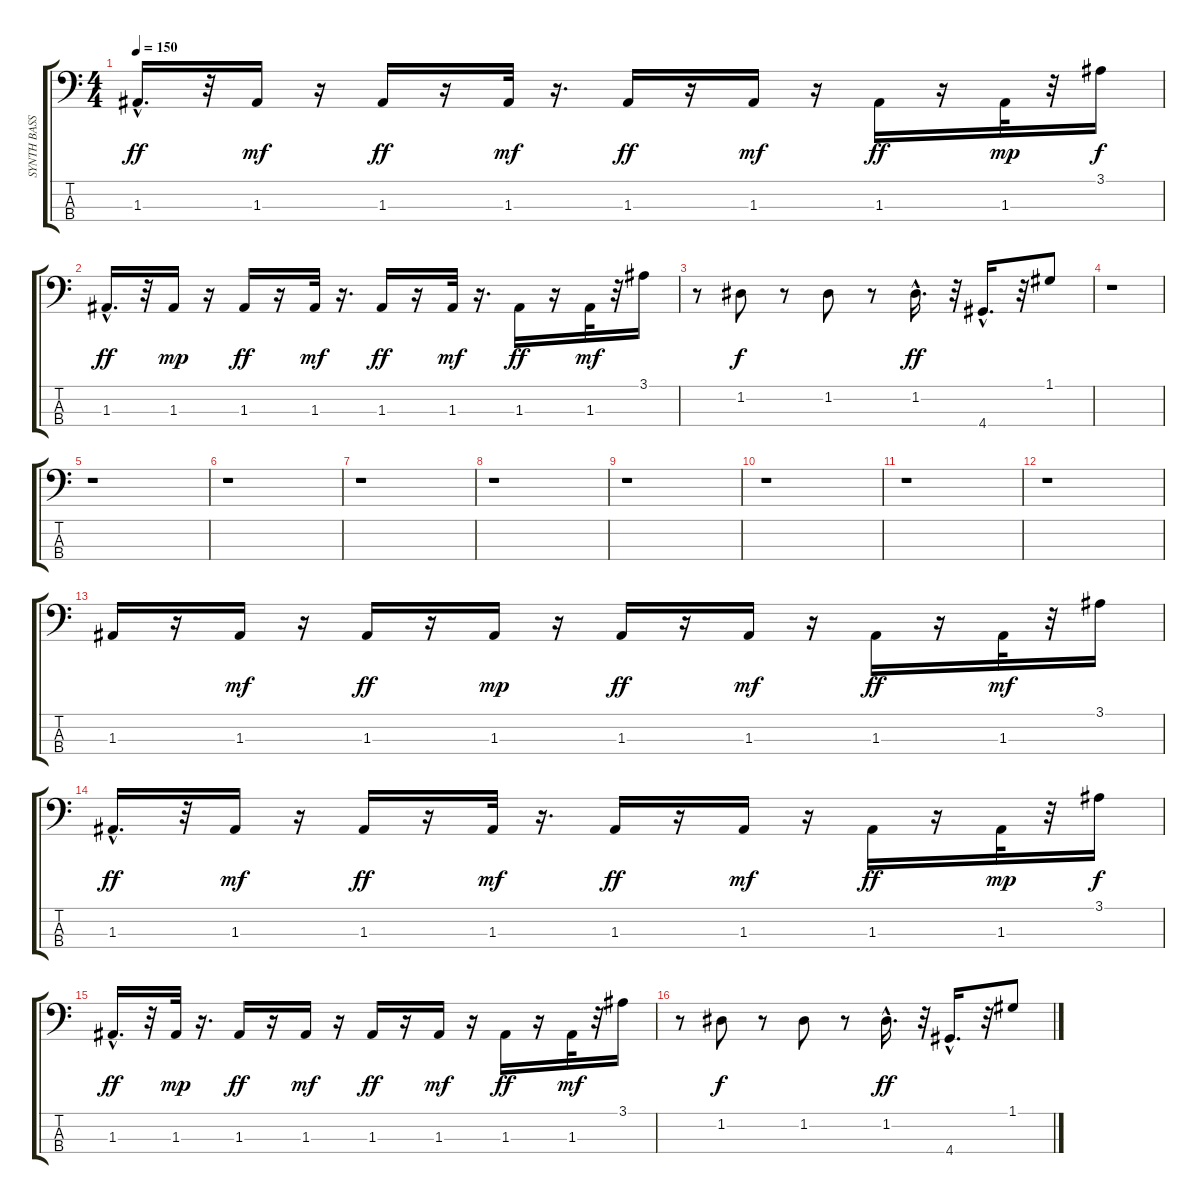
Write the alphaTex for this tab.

\track ("SYNTH BASS" "SYNTH BASS") {instrument synthbass1}
\staff {score tabs}
\tuning (G2 D2 A1 E1) {hide}
\ts (4 4)
\tempo 150
\clef f4
\ks c
1.3{hac}.16{d dy ff} r.32 1.3.16{dy mf} r.16 1.3.16{dy ff} r.16 1.3.32{dy mf} r.16{d} 1.3.16{dy ff} r.16 1.3.16{dy mf} r.16 1.3.16{dy ff} r.16 1.3.32{dy mp} r.32 3.1.16{dy f} |
1.3{hac}.16{d dy ff} r.32 1.3.16{dy mp} r.16 1.3.16{dy ff} r.16 1.3.32{dy mf} r.16{d} 1.3.16{dy ff} r.16 1.3.32{dy mf} r.16{d} 1.3.16{dy ff} r.16 1.3.32{dy mf} r.32 3.1.16 |
r.8 1.2.8{dy f} r.8 1.2.8 r.8 1.2{hac}.16{d dy ff} r.32 4.4{hac}.16{d} r.32 1.1.8 |
r.1 |
r.1 |
r.1 |
r.1 |
r.1 |
r.1 |
r.1 |
r.1 |
r.1 |
1.3.16 r.16 1.3.16{dy mf} r.16 1.3.16{dy ff} r.16 1.3.16{dy mp} r.16 1.3.16{dy ff} r.16 1.3.16{dy mf} r.16 1.3.16{dy ff} r.16 1.3.32{dy mf} r.32 3.1.16 |
1.3{hac}.16{d dy ff} r.32 1.3.16{dy mf} r.16 1.3.16{dy ff} r.16 1.3.32{dy mf} r.16{d} 1.3.16{dy ff} r.16 1.3.16{dy mf} r.16 1.3.16{dy ff} r.16 1.3.32{dy mp} r.32 3.1.16{dy f} |
1.3{hac}.16{d dy ff} r.32 1.3.32{dy mp} r.16{d} 1.3.16{dy ff} r.16 1.3.16{dy mf} r.16 1.3.16{dy ff} r.16 1.3.16{dy mf} r.16 1.3.16{dy ff} r.16 1.3.32{dy mf} r.32 3.1.16 |
r.8 1.2.8{dy f} r.8 1.2.8 r.8 1.2{hac}.16{d dy ff} r.32 4.4{hac}.16{d} r.32 1.1.8
